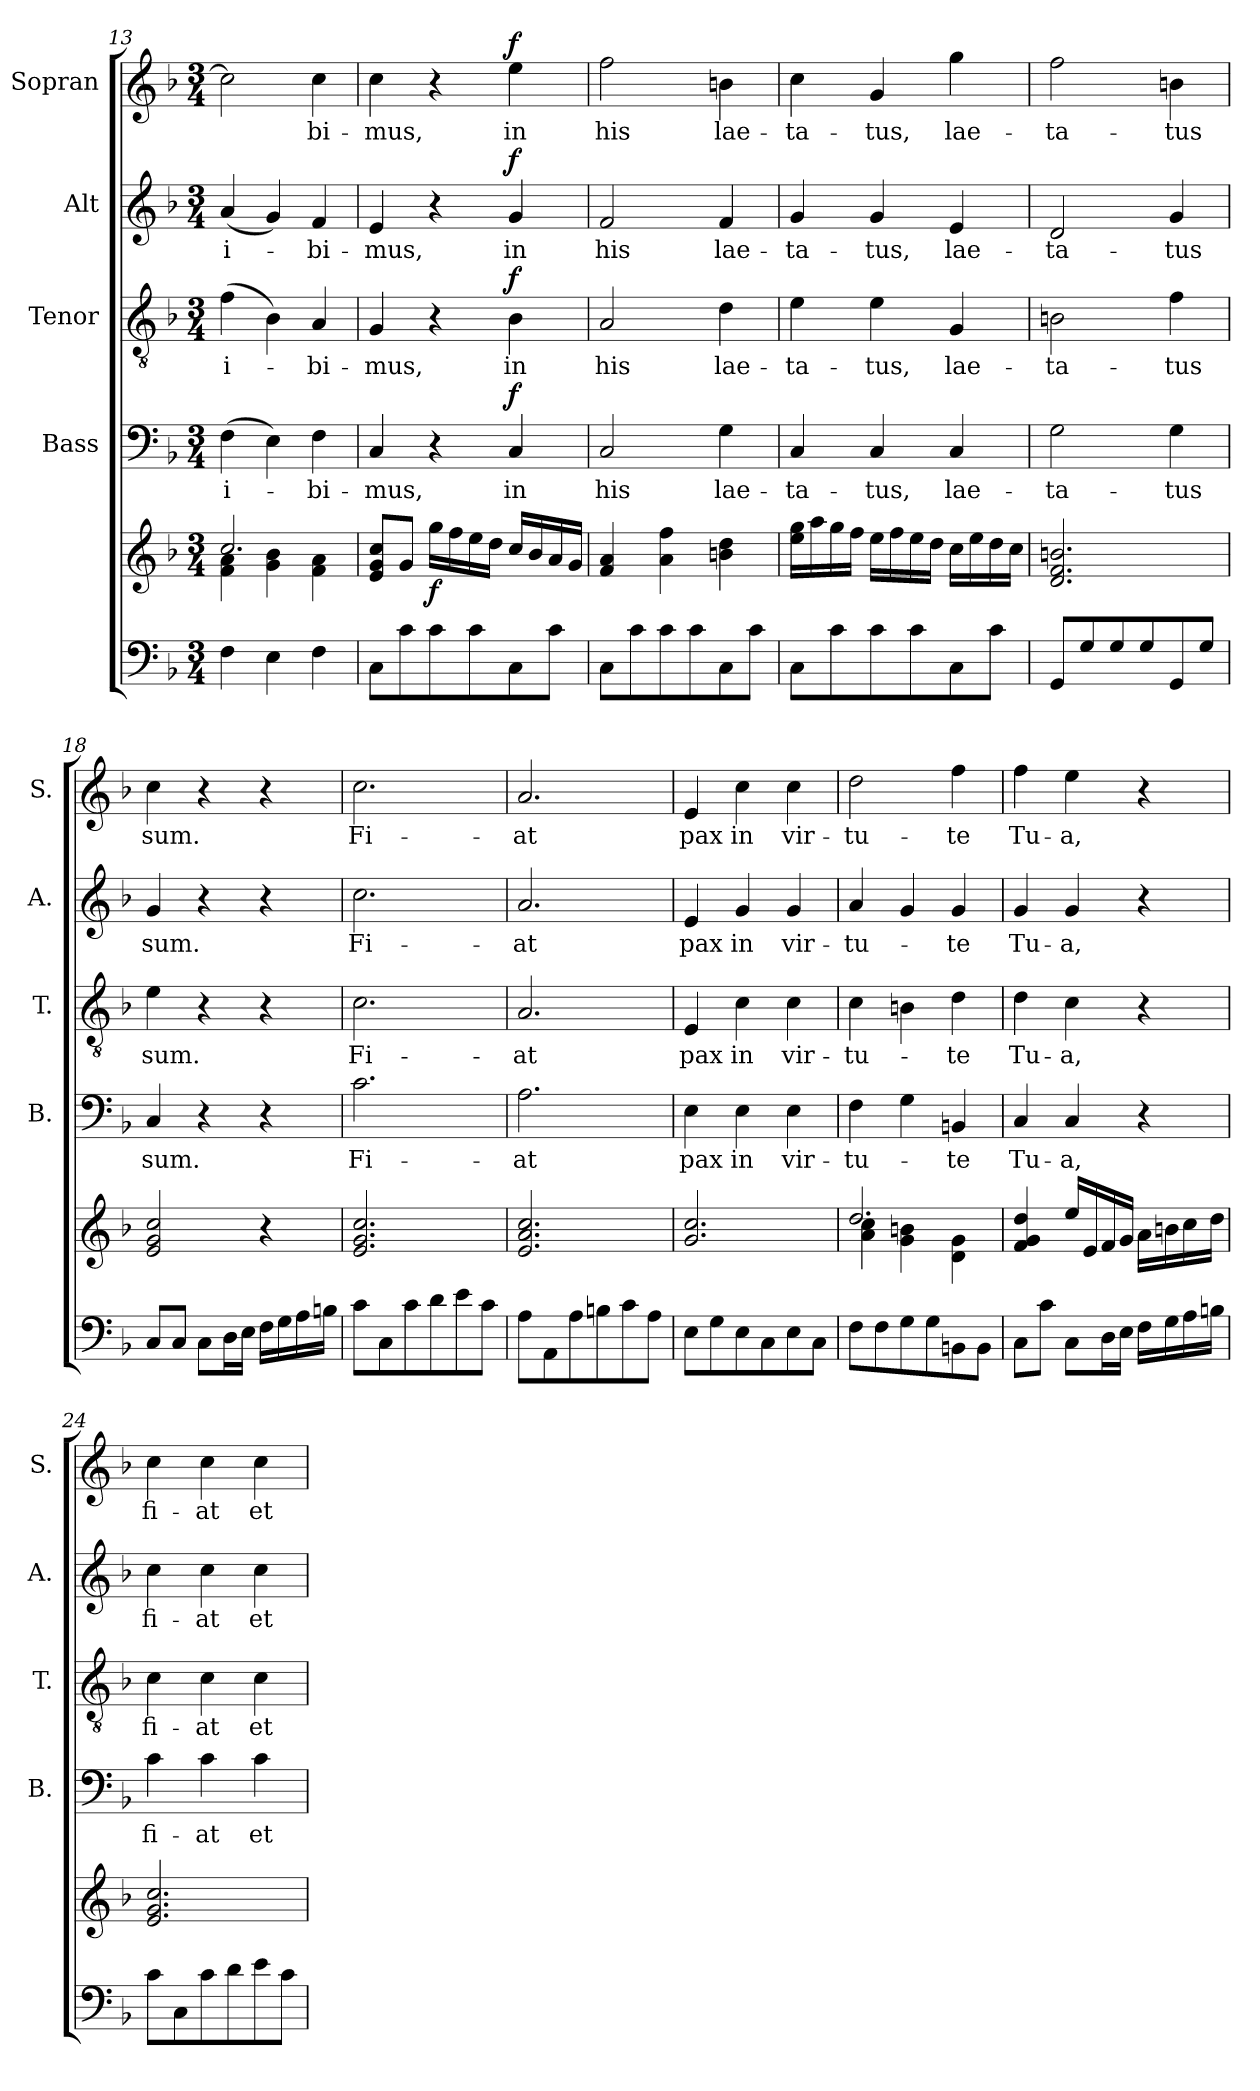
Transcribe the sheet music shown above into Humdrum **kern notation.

**kern	**kern	**dynam	**kern	**text	**dynam	**kern	**text	**dynam	**kern	**text	**dynam	**kern	**text	**dynam
*part5	*part5	*part5	*part4	*part4	*part4	*part3	*part3	*part3	*part2	*part2	*part2	*part1	*part1	*part1
*staff6	*staff5	*staff5/6	*staff4	*staff4	*staff4	*staff3	*staff3	*staff3	*staff2	*staff2	*staff2	*staff1	*staff1	*staff1
*	*	*	*I"Bass	*	*	*I"Tenor	*	*	*I"Alt	*	*	*I"Sopran	*	*
*	*	*	*I'B.	*	*	*I'T.	*	*	*I'A.	*	*	*I'S.	*	*
*clefF4	*clefG2	*	*clefF4	*	*	*clefGv2	*	*	*clefG2	*	*	*clefG2	*	*
*k[b-]	*k[b-]	*	*k[b-]	*	*	*k[b-]	*	*	*k[b-]	*	*	*k[b-]	*	*
*F:	*F:	*	*F:	*	*	*F:	*	*	*F:	*	*	*F:	*	*
*M3/4	*M3/4	*	*M3/4	*	*	*M3/4	*	*	*M3/4	*	*	*M3/4	*	*
=13	=13	=13	=13	=13	=13	=13	=13	=13	=13	=13	=13	=13	=13	=13
*	*^	*	*	*	*	*	*	*	*	*	*	*	*	*
!	!	!	!	!	!LO:LY:b	!	!	!LO:LY:b	!	!	!LO:LY:b	!	!	!	!
4F\	2.cc/	4f\ 4a\	.	(>4F\	i-	.	(>4f\	i-	.	(<4a/	i-	.	2cc\]	.	.
4E\	.	4g\ 4b-\	.	4E\)	.	.	4B-\)	.	.	4g/)	.	.	.	.	.
!	!	!	!	!	!LO:LY:b	!	!	!LO:LY:b	!	!	!LO:LY:b	!	!	!LO:LY:b	!
4F\	.	4f\ 4a\	.	4F\	-bi-	.	4A/	-bi-	.	4f/	-bi-	.	4cc\	-bi-	.
=14	=14	=14	=14	=14	=14	=14	=14	=14	=14	=14	=14	=14	=14	=14	=14
!	!	!	!	!	!LO:LY:b	!	!	!LO:LY:b	!	!	!LO:LY:b	!	!	!LO:LY:b	!
*	*v	*v	*	*	*	*	*	*	*	*	*	*	*	*	*
8C\L	8e/ 8g/ 8cc/L	.	4C/	-mus,	.	4G/	-mus,	.	4e/	-mus,	.	4cc\	-mus,	.
8c\	8g/J	.	.	.	.	.	.	.	.	.	.	.	.	.
!	!	!LO:DY:b	!	!	!	!	!	!	!	!	!	!	!	!
8c\	16gg\LL	f	4r	.	.	4r	.	.	4r	.	.	4r	.	.
.	16ff\	.	.	.	.	.	.	.	.	.	.	.	.	.
8c\	16ee\	.	.	.	.	.	.	.	.	.	.	.	.	.
.	16dd\JJ	.	.	.	.	.	.	.	.	.	.	.	.	.
!	!	!	!	!LO:LY:b	!LO:DY:a	!	!LO:LY:b	!LO:DY:a	!	!LO:LY:b	!LO:DY:a	!	!LO:LY:b	!LO:DY:a
8C\	16cc/LL	.	4C/	in	f	4B-\	in	f	4g/	in	f	4ee\	in	f
.	16b-/	.	.	.	.	.	.	.	.	.	.	.	.	.
8c\J	16a/	.	.	.	.	.	.	.	.	.	.	.	.	.
.	16g/JJ	.	.	.	.	.	.	.	.	.	.	.	.	.
!!LO:LB:g=z
=15	=15	=15	=15	=15	=15	=15	=15	=15	=15	=15	=15	=15	=15	=15
!	!	!	!	!LO:LY:b	!	!	!LO:LY:b	!	!	!LO:LY:b	!	!	!LO:LY:b	!
8C\L	4f/ 4a/	.	2C/	his	.	2A/	his	.	2f/	his	.	2ff\	his	.
8c\	.	.	.	.	.	.	.	.	.	.	.	.	.	.
8c\	4a\ 4ff\	.	.	.	.	.	.	.	.	.	.	.	.	.
8c\	.	.	.	.	.	.	.	.	.	.	.	.	.	.
!	!	!	!	!LO:LY:b	!	!	!LO:LY:b	!	!	!LO:LY:b	!	!	!LO:LY:b	!
8C\	4bn\ 4dd\	.	4G\	lae-	.	4d\	lae-	.	4f/	lae-	.	4bn\	lae-	.
8c\J	.	.	.	.	.	.	.	.	.	.	.	.	.	.
=16	=16	=16	=16	=16	=16	=16	=16	=16	=16	=16	=16	=16	=16	=16
!	!	!	!	!LO:LY:b	!	!	!LO:LY:b	!	!	!LO:LY:b	!	!	!LO:LY:b	!
8C\L	16ee\ 16gg\LL	.	4C/	-ta-	.	4e\	-ta-	.	4g/	-ta-	.	4cc\	-ta-	.
.	16aa\	.	.	.	.	.	.	.	.	.	.	.	.	.
8c\	16gg\	.	.	.	.	.	.	.	.	.	.	.	.	.
.	16ff\JJ	.	.	.	.	.	.	.	.	.	.	.	.	.
!	!	!	!	!LO:LY:b	!	!	!LO:LY:b	!	!	!LO:LY:b	!	!	!LO:LY:b	!
8c\	16ee\LL	.	4C/	-tus,	.	4e\	-tus,	.	4g/	-tus,	.	4g/	-tus,	.
.	16ff\	.	.	.	.	.	.	.	.	.	.	.	.	.
8c\	16ee\	.	.	.	.	.	.	.	.	.	.	.	.	.
.	16dd\JJ	.	.	.	.	.	.	.	.	.	.	.	.	.
!	!	!	!	!LO:LY:b	!	!	!LO:LY:b	!	!	!LO:LY:b	!	!	!LO:LY:b	!
8C\	16cc\LL	.	4C/	lae-	.	4G/	lae-	.	4e/	lae-	.	4gg\	lae-	.
.	16ee\	.	.	.	.	.	.	.	.	.	.	.	.	.
8c\J	16dd\	.	.	.	.	.	.	.	.	.	.	.	.	.
.	16cc\JJ	.	.	.	.	.	.	.	.	.	.	.	.	.
=17	=17	=17	=17	=17	=17	=17	=17	=17	=17	=17	=17	=17	=17	=17
!	!	!	!	!LO:LY:b	!	!	!LO:LY:b	!	!	!LO:LY:b	!	!	!LO:LY:b	!
8GG/L	2.d/ 2.f/ 2.bn/	.	2G\	-ta-	.	2Bn\	-ta-	.	2d/	-ta-	.	2ff\	-ta-	.
8G/	.	.	.	.	.	.	.	.	.	.	.	.	.	.
8G/	.	.	.	.	.	.	.	.	.	.	.	.	.	.
8G/	.	.	.	.	.	.	.	.	.	.	.	.	.	.
!	!	!	!	!LO:LY:b	!	!	!LO:LY:b	!	!	!LO:LY:b	!	!	!LO:LY:b	!
8GG/	.	.	4G\	-tus	.	4f\	-tus	.	4g/	-tus	.	4bn\	-tus	.
8G/J	.	.	.	.	.	.	.	.	.	.	.	.	.	.
=18	=18	=18	=18	=18	=18	=18	=18	=18	=18	=18	=18	=18	=18	=18
!	!	!	!	!LO:LY:b	!	!	!LO:LY:b	!	!	!LO:LY:b	!	!	!LO:LY:b	!
8C/L	2e/ 2g/ 2cc/	.	4C/	sum.	.	4e\	sum.	.	4g/	sum.	.	4cc\	sum.	.
8C/J	.	.	.	.	.	.	.	.	.	.	.	.	.	.
8C\L	.	.	4r	.	.	4r	.	.	4r	.	.	4r	.	.
16D\L	.	.	.	.	.	.	.	.	.	.	.	.	.	.
16E\JJ	.	.	.	.	.	.	.	.	.	.	.	.	.	.
16F\LL	4r	.	4r	.	.	4r	.	.	4r	.	.	4r	.	.
16G\	.	.	.	.	.	.	.	.	.	.	.	.	.	.
16A\	.	.	.	.	.	.	.	.	.	.	.	.	.	.
16Bn\JJ	.	.	.	.	.	.	.	.	.	.	.	.	.	.
=19	=19	=19	=19	=19	=19	=19	=19	=19	=19	=19	=19	=19	=19	=19
!	!	!	!	!LO:LY:b	!	!	!LO:LY:b	!	!	!LO:LY:b	!	!	!LO:LY:b	!
8c\L	2.e/ 2.g/ 2.cc/	.	2.c\	Fi-	.	2.c\	Fi-	.	2.cc\	Fi-	.	2.cc\	Fi-	.
8C\	.	.	.	.	.	.	.	.	.	.	.	.	.	.
8c\	.	.	.	.	.	.	.	.	.	.	.	.	.	.
8d\	.	.	.	.	.	.	.	.	.	.	.	.	.	.
8e\	.	.	.	.	.	.	.	.	.	.	.	.	.	.
8c\J	.	.	.	.	.	.	.	.	.	.	.	.	.	.
!!LO:PB:g=z
=20	=20	=20	=20	=20	=20	=20	=20	=20	=20	=20	=20	=20	=20	=20
!	!	!	!	!LO:LY:b	!	!	!LO:LY:b	!	!	!LO:LY:b	!	!	!LO:LY:b	!
8A\L	2.e/ 2.a/ 2.cc/	.	2.A\	-at	.	2.A/	-at	.	2.a/	-at	.	2.a/	-at	.
8AA\	.	.	.	.	.	.	.	.	.	.	.	.	.	.
8A\	.	.	.	.	.	.	.	.	.	.	.	.	.	.
8Bn\	.	.	.	.	.	.	.	.	.	.	.	.	.	.
8c\	.	.	.	.	.	.	.	.	.	.	.	.	.	.
8A\J	.	.	.	.	.	.	.	.	.	.	.	.	.	.
=21	=21	=21	=21	=21	=21	=21	=21	=21	=21	=21	=21	=21	=21	=21
!	!	!	!	!LO:LY:b	!	!	!LO:LY:b	!	!	!LO:LY:b	!	!	!LO:LY:b	!
8E\L	2.g/ 2.cc/	.	4E\	pax	.	4E/	pax	.	4e/	pax	.	4e/	pax	.
8G\	.	.	.	.	.	.	.	.	.	.	.	.	.	.
!	!	!	!	!LO:LY:b	!	!	!LO:LY:b	!	!	!LO:LY:b	!	!	!LO:LY:b	!
8E\	.	.	4E\	in	.	4c\	in	.	4g/	in	.	4cc\	in	.
8C\	.	.	.	.	.	.	.	.	.	.	.	.	.	.
!	!	!	!	!LO:LY:b	!	!	!LO:LY:b	!	!	!LO:LY:b	!	!	!LO:LY:b	!
8E\	.	.	4E\	vir-	.	4c\	vir-	.	4g/	vir-	.	4cc\	vir-	.
8C\J	.	.	.	.	.	.	.	.	.	.	.	.	.	.
=22	=22	=22	=22	=22	=22	=22	=22	=22	=22	=22	=22	=22	=22	=22
*	*^	*	*	*	*	*	*	*	*	*	*	*	*	*
!	!	!	!	!	!LO:LY:b	!	!	!LO:LY:b	!	!	!LO:LY:b	!	!	!LO:LY:b	!
8F\L	2.dd/	4a\ 4cc\	.	4F\	-tu-	.	4c\	-tu-	.	4a/	-tu-	.	2dd\	-tu-	.
8F\	.	.	.	.	.	.	.	.	.	.	.	.	.	.	.
8G\	.	4g\ 4bn\	.	4G\	.	.	4Bn\	.	.	4g/	.	.	.	.	.
8G\	.	.	.	.	.	.	.	.	.	.	.	.	.	.	.
!	!	!	!	!	!LO:LY:b	!	!	!LO:LY:b	!	!	!LO:LY:b	!	!	!LO:LY:b	!
8BBn\	.	4d\ 4g\	.	4BBn/	-te	.	4d\	-te	.	4g/	-te	.	4ff\	-te	.
8BB\J	.	.	.	.	.	.	.	.	.	.	.	.	.	.	.
*	*v	*v	*	*	*	*	*	*	*	*	*	*	*	*	*
=23	=23	=23	=23	=23	=23	=23	=23	=23	=23	=23	=23	=23	=23	=23
!	!	!	!	!LO:LY:b	!	!	!LO:LY:b	!	!	!LO:LY:b	!	!	!LO:LY:b	!
8C\L	4f/ 4g/ 4dd/	.	4C/	Tu-	.	4d\	Tu-	.	4g/	Tu-	.	4ff\	Tu-	.
8c\J	.	.	.	.	.	.	.	.	.	.	.	.	.	.
!	!	!	!	!LO:LY:b	!	!	!LO:LY:b	!	!	!LO:LY:b	!	!	!LO:LY:b	!
8C\L	16ee/LL	.	4C/	-a,	.	4c\	-a,	.	4g/	-a,	.	4ee\	-a,	.
.	16e/	.	.	.	.	.	.	.	.	.	.	.	.	.
16D\L	16f/	.	.	.	.	.	.	.	.	.	.	.	.	.
16E\JJ	16g/JJ	.	.	.	.	.	.	.	.	.	.	.	.	.
16F\LL	16a\LL	.	4r	.	.	4r	.	.	4r	.	.	4r	.	.
16G\	16bn\	.	.	.	.	.	.	.	.	.	.	.	.	.
16A\	16cc\	.	.	.	.	.	.	.	.	.	.	.	.	.
16Bn\JJ	16dd\JJ	.	.	.	.	.	.	.	.	.	.	.	.	.
=24	=24	=24	=24	=24	=24	=24	=24	=24	=24	=24	=24	=24	=24	=24
!	!	!	!	!LO:LY:b	!	!	!LO:LY:b	!	!	!LO:LY:b	!	!	!LO:LY:b	!
8c\L	2.e/ 2.g/ 2.cc/	.	4c\	fi-	.	4c\	fi-	.	4cc\	fi-	.	4cc\	fi-	.
8C\	.	.	.	.	.	.	.	.	.	.	.	.	.	.
!	!	!	!	!LO:LY:b	!	!	!LO:LY:b	!	!	!LO:LY:b	!	!	!LO:LY:b	!
8c\	.	.	4c\	-at	.	4c\	-at	.	4cc\	-at	.	4cc\	-at	.
8d\	.	.	.	.	.	.	.	.	.	.	.	.	.	.
!	!	!	!	!LO:LY:b	!	!	!LO:LY:b	!	!	!LO:LY:b	!	!	!LO:LY:b	!
8e\	.	.	4c\	et	.	4c\	et	.	4cc\	et	.	4cc\	et	.
8c\J	.	.	.	.	.	.	.	.	.	.	.	.	.	.
=	=	=	=	=	=	=	=	=	=	=	=	=	=	=
*-	*-	*-	*-	*-	*-	*-	*-	*-	*-	*-	*-	*-	*-	*-
